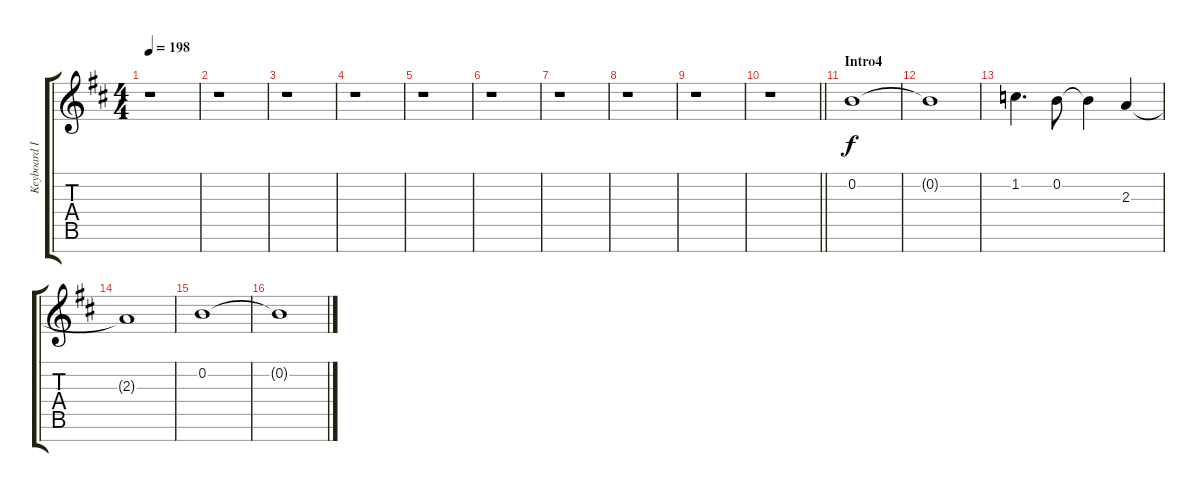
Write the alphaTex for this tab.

\track ("Keyboard II" "Keyboard I") {instrument tubularbells}
\staff {score tabs}
\tuning (E5 B4 G4 D4 A3 E3 B2) {hide}
\ts (4 4)
\tempo 198
\clef g2
\ks d
r.1{dy f} |
r.1 |
r.1 |
r.1 |
r.1 |
r.1 |
r.1 |
r.1 |
r.1 |
\barLineRight lightlight
r.1 |
\section ("" "Intro4")
0.2.1 |
0.2{t}.1 |
1.2.4{d} 0.2.8 0.2{t}.4 2.3.4 |
2.3{t}.1 |
0.2.1 |
0.2{t}.1
